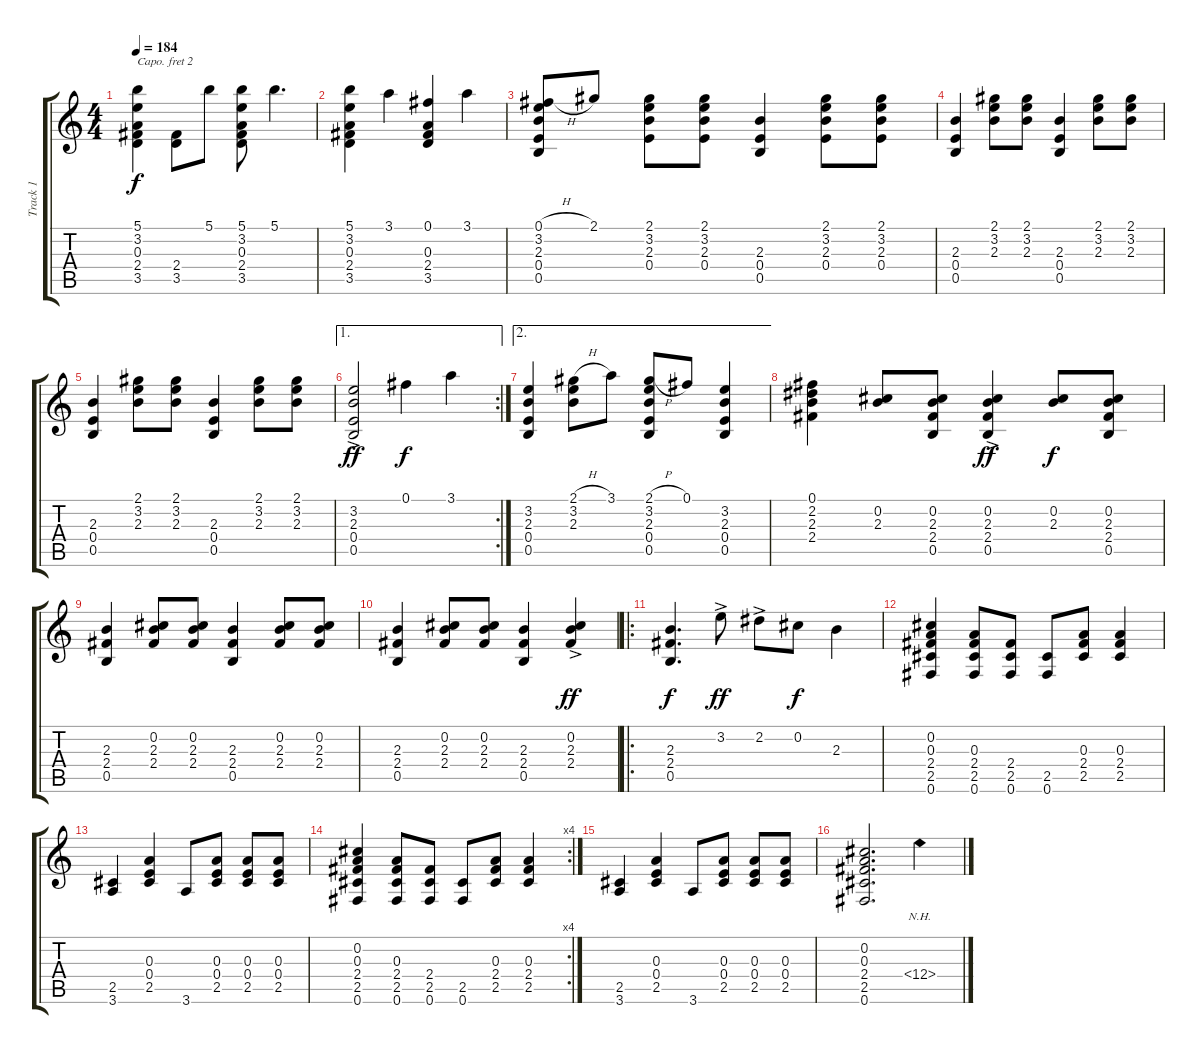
\track ("Track 1" "Track 1") {instrument acousticguitarsteel}
\staff {score tabs}
\capo 2
\tuning (E4 B3 G3 D3 A2 E2) {hide}
\ts (4 4)
\tempo 184
\clef g2
\ks c
(5.1 3.2 0.3 2.4 3.5).4{dy f} (2.4 3.5).8 5.1.8 (5.1 3.2 0.3 2.4 3.5).8 5.1.4{d} |
(5.1 3.2 0.3 2.4 3.5).4 3.1.4 (0.1 0.3 2.4 3.5).4 3.1.4 |
(0.1{h} 3.2 2.3 0.4 0.5).8 2.1.8 (2.1 3.2 2.3 0.4).8 (2.1 3.2 2.3 0.4).8 (2.3 0.4 0.5).4 (2.1 3.2 2.3 0.4).8 (2.1 3.2 2.3 0.4).8 |
(2.3 0.4 0.5).4 (2.1 3.2 2.3).8 (2.1 3.2 2.3).8 (2.3 0.4 0.5).4 (2.1 3.2 2.3).8 (2.1 3.2 2.3).8 |
(2.3 0.4 0.5).4 (2.1 3.2 2.3).8 (2.1 3.2 2.3).8 (2.3 0.4 0.5).4 (2.1 3.2 2.3).8 (2.1 3.2 2.3).8 |
\ae 1
\rc 2
(3.2{ac} 2.3 0.4 0.5).2{dy ff} 0.1.4{dy f} 3.1.4 |
\ae 2
(3.2 2.3 0.4 0.5).4 (2.1{h} 3.2 2.3).8 3.1.8 (2.1{h} 3.2 2.3 0.4 0.5).8 0.1.8 (3.2 2.3 0.4 0.5).4 |
(0.1 2.2 2.3 2.4).4 (0.2 2.3).8 (0.2 2.3 2.4 0.5).8 (0.2{ac} 2.3 2.4 0.5).4{dy ff} (0.2 2.3).8{dy f} (0.2 2.3 2.4 0.5).8 |
(2.3 2.4 0.5).4 (0.2 2.3 2.4).8 (0.2 2.3 2.4).8 (2.3 2.4 0.5).4 (0.2 2.3 2.4).8 (0.2 2.3 2.4).8 |
(2.3 2.4 0.5).4 (0.2 2.3 2.4).8 (0.2 2.3 2.4).8 (2.3 2.4 0.5).4 (0.2{ac} 2.3{ac} 2.4{ac}).4{dy ff} |
\ro
(2.3 2.4 0.5).4{d dy f} 3.2{ac}.8{dy ff} 2.2{ac}.8 0.2.8{dy f} 2.3.4 |
(0.2 0.3 2.4 2.5 0.6).4 (0.3 2.4 2.5 0.6).8 (2.4 2.5 0.6).8 (2.5 0.6).8 (0.3 2.4 2.5).8 (0.3 2.4 2.5).4 |
(2.5 3.6).4 (0.3 0.4 2.5).4 3.6.8 (0.3 0.4 2.5).8 (0.3 0.4 2.5).8 (0.3 0.4 2.5).8 |
\rc 4
(0.2 0.3 2.4 2.5 0.6).4 (0.3 2.4 2.5 0.6).8 (2.4 2.5 0.6).8 (2.5 0.6).8 (0.3 2.4 2.5).8 (0.3 2.4 2.5).4 |
(2.5 3.6).4 (0.3 0.4 2.5).4 3.6.8 (0.3 0.4 2.5).8 (0.3 0.4 2.5).8 (0.3 0.4 2.5).8 |
(0.2 0.3 2.4 2.5 0.6).2{d} 12.4{nh}.4
